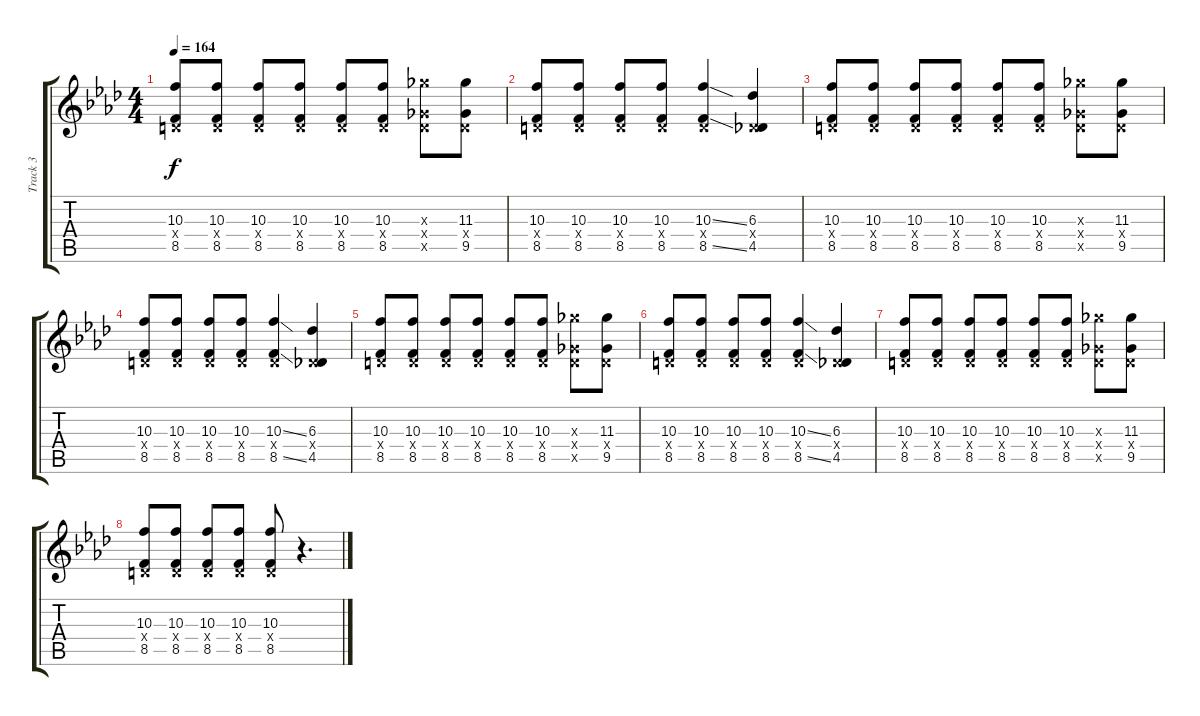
\track ("Track 3" "Track 3") {instrument distortionguitar}
\staff {score tabs}
\tuning (E4 B3 G3 D3 A2 E2) {hide}
\ts (4 4)
\tempo 164
\clef g2
\ks ab
(10.3 0.4{x} 8.5).8{dy f balance 8} (10.3 0.4{x} 8.5).8 (10.3 0.4{x} 8.5).8 (10.3 0.4{x} 8.5).8 (10.3 0.4{x} 8.5).8 (10.3 0.4{x} 8.5).8 (11.3{x} 0.4{x} 9.5{x}).8 (11.3 0.4{x} 9.5).8 |
(10.3 0.4{x} 8.5).8 (10.3 0.4{x} 8.5).8 (10.3 0.4{x} 8.5).8 (10.3 0.4{x} 8.5).8 (10.3{ss} 0.4{x} 8.5{ss}).4 (6.3 0.4{x} 4.5).4 |
(10.3 0.4{x} 8.5).8 (10.3 0.4{x} 8.5).8 (10.3 0.4{x} 8.5).8 (10.3 0.4{x} 8.5).8 (10.3 0.4{x} 8.5).8 (10.3 0.4{x} 8.5).8 (11.3{x} 0.4{x} 9.5{x}).8 (11.3 0.4{x} 9.5).8 |
(10.3 0.4{x} 8.5).8 (10.3 0.4{x} 8.5).8 (10.3 0.4{x} 8.5).8 (10.3 0.4{x} 8.5).8 (10.3{ss} 0.4{x} 8.5{ss}).4 (6.3 0.4{x} 4.5).4 |
(10.3 0.4{x} 8.5).8 (10.3 0.4{x} 8.5).8 (10.3 0.4{x} 8.5).8 (10.3 0.4{x} 8.5).8 (10.3 0.4{x} 8.5).8 (10.3 0.4{x} 8.5).8 (11.3{x} 0.4{x} 9.5{x}).8 (11.3 0.4{x} 9.5).8 |
(10.3 0.4{x} 8.5).8 (10.3 0.4{x} 8.5).8 (10.3 0.4{x} 8.5).8 (10.3 0.4{x} 8.5).8 (10.3{ss} 0.4{x} 8.5{ss}).4 (6.3 0.4{x} 4.5).4 |
(10.3 0.4{x} 8.5).8 (10.3 0.4{x} 8.5).8 (10.3 0.4{x} 8.5).8 (10.3 0.4{x} 8.5).8 (10.3 0.4{x} 8.5).8 (10.3 0.4{x} 8.5).8 (11.3{x} 0.4{x} 9.5{x}).8 (11.3 0.4{x} 9.5).8 |
(10.3 0.4{x} 8.5).8 (10.3 0.4{x} 8.5).8 (10.3 0.4{x} 8.5).8 (10.3 0.4{x} 8.5).8 (10.3 0.4{x} 8.5).8 r.4{d}
